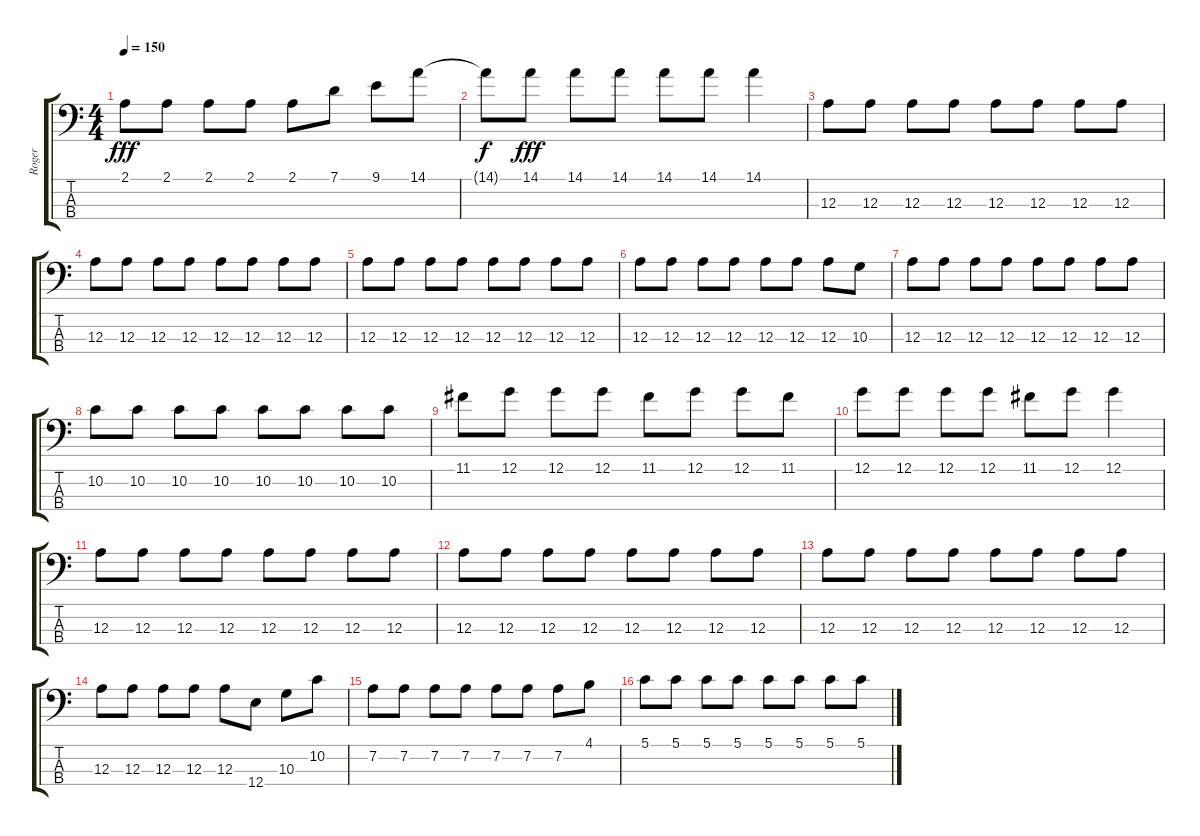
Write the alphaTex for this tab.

\track ("Roger" "Roger") {instrument electricbasspick}
\staff {score tabs}
\tuning (G2 D2 A1 E1) {hide}
\ts (4 4)
\tempo 150
\clef f4
\ks c
2.1.8{dy fff} 2.1.8 2.1.8 2.1.8 2.1.8 7.1.8 9.1.8 14.1.8 |
14.1{t}.8{dy f} 14.1.8{dy fff} 14.1.8 14.1.8 14.1.8 14.1.8 14.1.4 |
12.3.8 12.3.8 12.3.8 12.3.8 12.3.8 12.3.8 12.3.8 12.3.8 |
12.3.8 12.3.8 12.3.8 12.3.8 12.3.8 12.3.8 12.3.8 12.3.8 |
12.3.8 12.3.8 12.3.8 12.3.8 12.3.8 12.3.8 12.3.8 12.3.8 |
12.3.8 12.3.8 12.3.8 12.3.8 12.3.8 12.3.8 12.3.8 10.3.8 |
12.3.8 12.3.8 12.3.8 12.3.8 12.3.8 12.3.8 12.3.8 12.3.8 |
10.2.8 10.2.8 10.2.8 10.2.8 10.2.8 10.2.8 10.2.8 10.2.8 |
11.1.8 12.1.8 12.1.8 12.1.8 11.1.8 12.1.8 12.1.8 11.1.8 |
12.1.8 12.1.8 12.1.8 12.1.8 11.1.8 12.1.8 12.1.4 |
12.3.8 12.3.8 12.3.8 12.3.8 12.3.8 12.3.8 12.3.8 12.3.8 |
12.3.8 12.3.8 12.3.8 12.3.8 12.3.8 12.3.8 12.3.8 12.3.8 |
12.3.8 12.3.8 12.3.8 12.3.8 12.3.8 12.3.8 12.3.8 12.3.8 |
12.3.8 12.3.8 12.3.8 12.3.8 12.3.8 12.4.8 10.3.8 10.2.8 |
7.2.8 7.2.8 7.2.8 7.2.8 7.2.8 7.2.8 7.2.8 4.1.8 |
5.1.8 5.1.8 5.1.8 5.1.8 5.1.8 5.1.8 5.1.8 5.1.8
